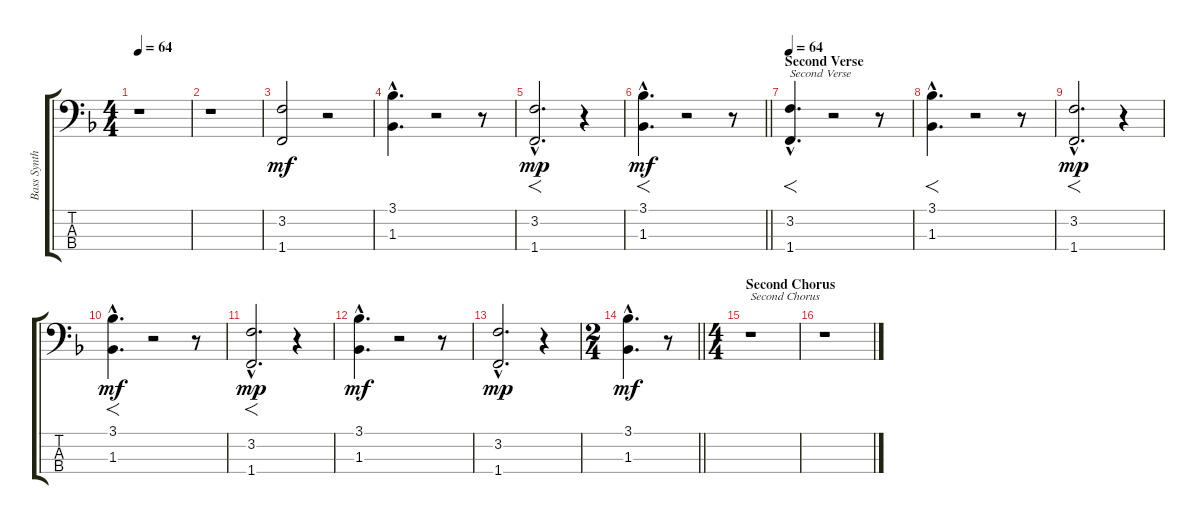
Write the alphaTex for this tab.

\track ("Bass Synthesizer" "Bass Synth") {instrument contrabass}
\staff {score tabs}
\tuning (G2 D2 A1 E1) {hide}
\ts (4 4)
\tempo 64
\clef f4
\ks f
r.1{dy mf} |
r.1 |
(3.2 1.4).2 r.2 |
(3.1{hac} 1.3{hac}).4{d} r.2 r.8 |
(3.2{hac} 1.4{hac}).2{f d dy mp} r.4 |
\barLineRight lightlight
(3.1{hac} 1.3{hac}).4{f d dy mf} r.2 r.8 |
\section ("" "Second Verse")
\tempo 64
(3.2{hac} 1.4{hac}).4{f d txt "Second Verse"} r.2 r.8 |
(3.1{hac} 1.3{hac}).4{f d} r.2 r.8 |
(3.2{hac} 1.4{hac}).2{f d dy mp} r.4 |
(3.1{hac} 1.3{hac}).4{f d dy mf} r.2 r.8 |
(3.2{hac} 1.4{hac}).2{f d dy mp} r.4 |
(3.1{hac} 1.3{hac}).4{d dy mf} r.2 r.8 |
(3.2{hac} 1.4{hac}).2{d dy mp} r.4 |
\ts (2 4)
\barLineRight lightlight
(3.1{hac} 1.3{hac}).4{d dy mf} r.8 |
\ts (4 4)
\section ("" "Second Chorus")
r.1{txt "Second Chorus"} |
r.1
